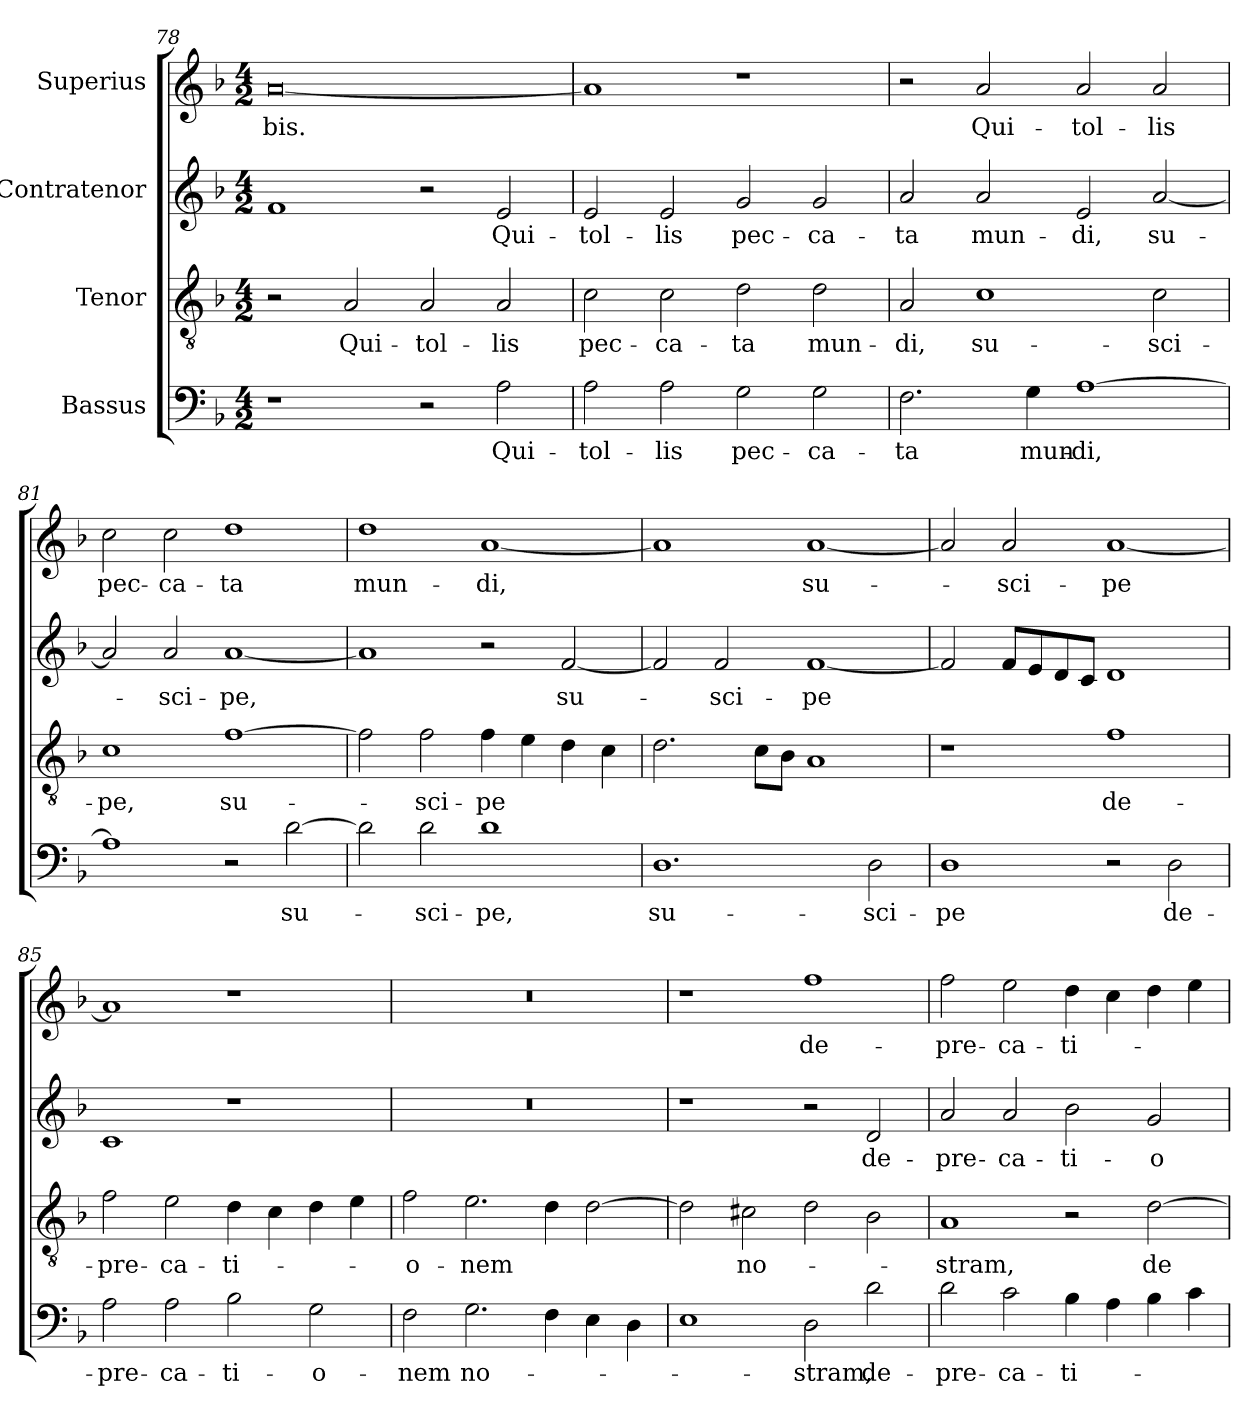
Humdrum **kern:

**kern	**text	**kern	**text	**kern	**text	**kern	**text
*part4	*part4	*part3	*part3	*part2	*part2	*part1	*part1
*staff4	*staff4	*staff3	*staff3	*staff2	*staff2	*staff1	*staff1
*I"Bassus	*	*I"Tenor	*	*I"Contratenor	*	*I"Superius	*
*clefF4	*	*clefGv2	*	*clefG2	*	*clefG2	*
*k[b-]	*	*k[b-]	*	*k[b-]	*	*k[b-]	*
*M4/2	*	*M4/2	*	*M4/2	*	*M4/2	*
=78	=78	=78	=78	=78	=78	=78	=78
1r	.	2r	.	1f/	.	[0a/	-bis.
.	.	2A/	Qui-	.	.	.	.
2r	.	2A/	tol-	2r	.	.	.
2A\	Qui-	2A/	-lis	2e/	Qui-	.	.
=79	=79	=79	=79	=79	=79	=79	=79
2A\	tol-	2c\	pec-	2e/	tol-	1a/]	.
2A\	-lis	2c\	-ca-	2e/	-lis	.	.
2G\	pec-	2d\	-ta	2g/	pec-	1r	.
2G\	-ca-	2d\	mun-	2g/	-ca-	.	.
=80	=80	=80	=80	=80	=80	=80	=80
2.F\	-ta	2A/	-di,	2a/	-ta	2r	.
.	.	1c\	su-	2a/	mun-	2a/	Qui-
4G\	mun-	.	.	.	.	.	.
[1A\	-di,	.	.	2e/	-di,	2a/	tol-
.	.	2c\	-sci-	[2a/	su-	2a/	-lis
=81	=81	=81	=81	=81	=81	=81	=81
1A\]	.	1c\	-pe,	2a/]	.	2cc\	pec-
.	.	.	.	2a/	-sci-	2cc\	-ca-
2r	.	[1f\	su-	[1a/	-pe,	1dd\	-ta
[2d\	su-	.	.	.	.	.	.
=82	=82	=82	=82	=82	=82	=82	=82
2d\]	.	2f\]	.	1a/]	.	1dd\	mun-
2d\	-sci-	2f\	-sci-	.	.	.	.
1d\	-pe,	4f\	-pe	2r	.	[1a/	-di,
.	.	4e\	.	.	.	.	.
.	.	4d\	.	[2f/	su-	.	.
.	.	4c\	.	.	.	.	.
=83	=83	=83	=83	=83	=83	=83	=83
1.D\	su-	2.d\	.	2f/]	.	1a/]	.
.	.	.	.	2f/	-sci-	.	.
.	.	8c\L	.	.	.	.	.
.	.	8B-\J	.	.	.	.	.
.	.	1A/	.	[1f/	-pe	[1a/	su-
2D\	-sci-	.	.	.	.	.	.
=84	=84	=84	=84	=84	=84	=84	=84
1D\	-pe	1r	.	2f/]	.	2a/]	.
.	.	.	.	8f/L	.	2a/	-sci-
.	.	.	.	8e/	.	.	.
.	.	.	.	8d/	.	.	.
.	.	.	.	8c/J	.	.	.
2r	.	1f\	de-	1d/	.	[1a/	-pe
2D\	de-	.	.	.	.	.	.
=85	=85	=85	=85	=85	=85	=85	=85
2A\	-pre-	2f\	-pre-	1c/	.	1a/]	.
2A\	-ca-	2e\	-ca-	.	.	.	.
2B-\	-ti-	4d\	-ti-	1r	.	1r	.
.	.	4c\	.	.	.	.	.
2G\	-o-	4d\	.	.	.	.	.
.	.	4e\	.	.	.	.	.
=86	=86	=86	=86	=86	=86	=86	=86
2F\	-nem	2f\	-o-	0r	.	0r	.
2.G\	no-	2.e\	-nem	.	.	.	.
4F\	.	4d\	.	.	.	.	.
4E\	.	[2d\	.	.	.	.	.
4D\	.	.	.	.	.	.	.
=87	=87	=87	=87	=87	=87	=87	=87
1E\	.	2d\]	.	1r	.	1r	.
.	.	2c#X\	no-	.	.	.	.
2D\	-stram,	2d\	.	2r	.	1ff\	de-
2d\	de-	2B-\	.	2d/	de-	.	.
=88	=88	=88	=88	=88	=88	=88	=88
2d\	-pre-	1A/	-stram,	2a/	-pre-	2ff\	-pre-
2c\	-ca-	.	.	2a/	-ca-	2ee\	-ca-
4B-\	-ti-	2r	.	2b-\	-ti-	4dd\	-ti-
4A\	.	.	.	.	.	4cc\	.
4B-\	.	[2d\	de-	2g/	-o-	4dd\	.
4c\	.	.	.	.	.	4ee\	.
=	=	=	=	=	=	=	=
*-	*-	*-	*-	*-	*-	*-	*-
